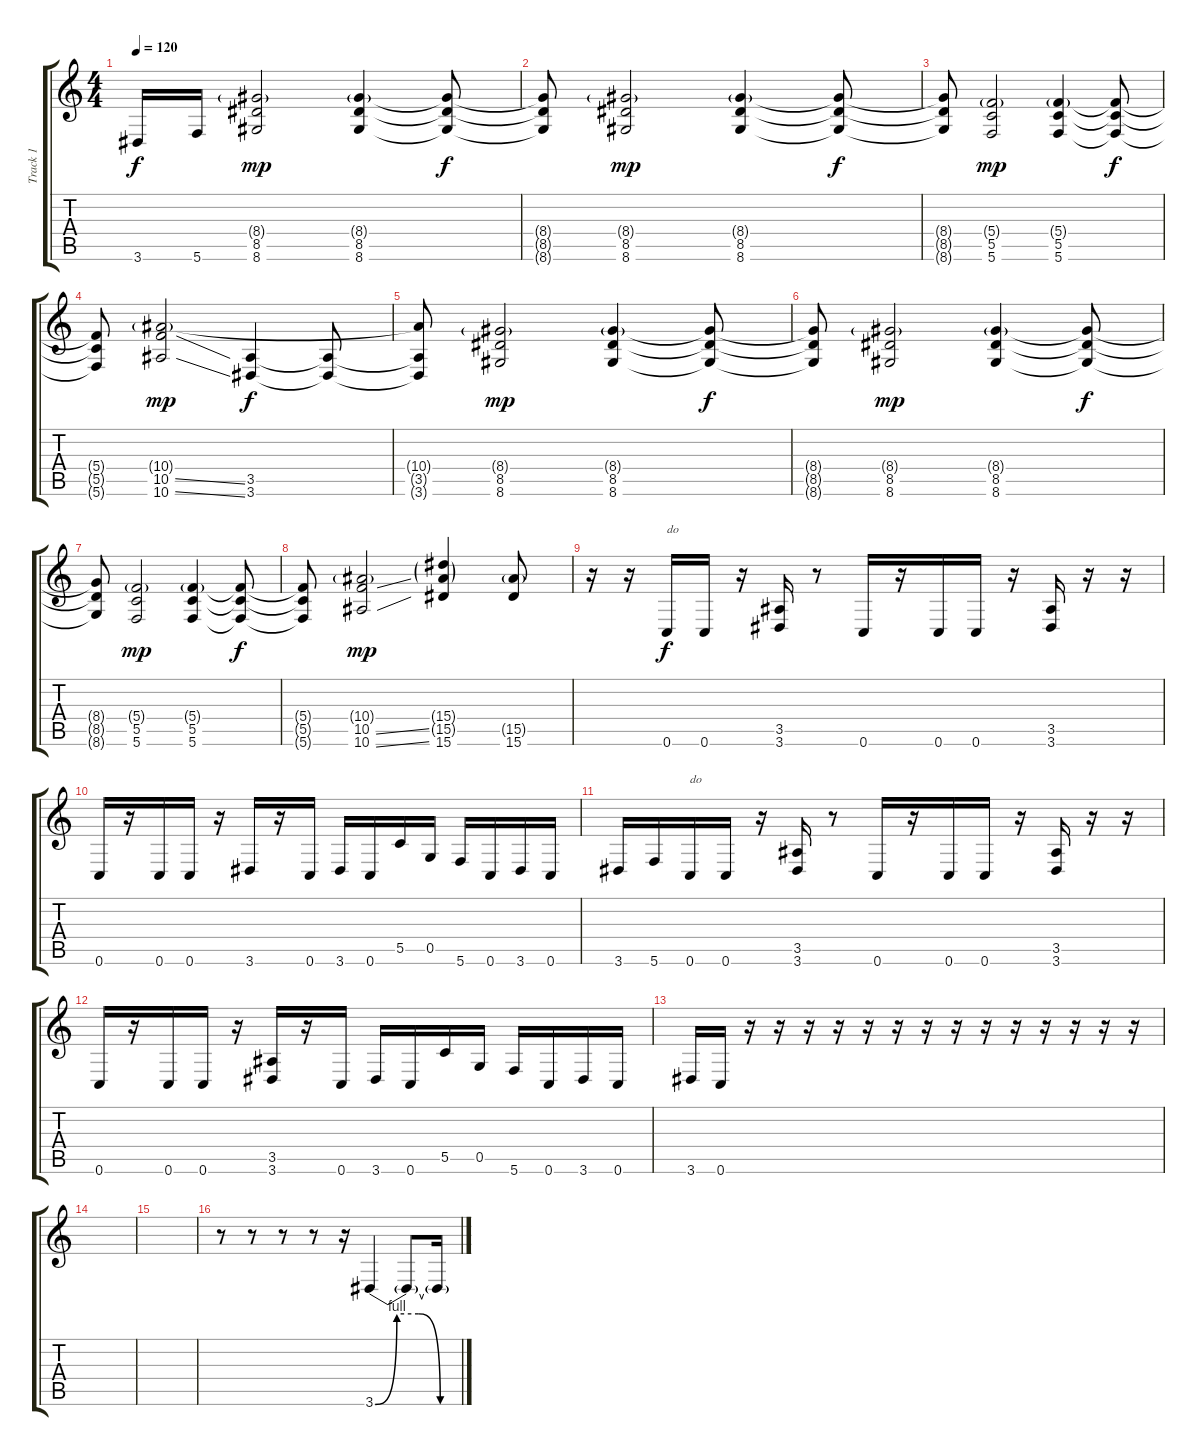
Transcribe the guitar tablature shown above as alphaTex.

\track ("Track 1" "Track 1") {instrument distortionguitar}
\staff {score tabs}
\tuning (D4 A3 F3 C3 G2 C2) {hide}
\ts (4 4)
\tempo 120
\clef g2
\ks c
3.6.16{dy f} 5.6.16 (8.4{g} 8.5 8.6).2{dy mp} (8.4{g} 8.5 8.6).4 (8.4{t} 8.5{t} 8.6{t}).8{dy f} |
(8.4{t} 8.5{t} 8.6{t}).8 (8.4{g} 8.5 8.6).2{dy mp} (8.4{g} 8.5 8.6).4 (8.4{t} 8.5{t} 8.6{t}).8{dy f} |
(8.4{t} 8.5{t} 8.6{t}).8 (5.4{g} 5.5 5.6).2{dy mp} (5.4{g} 5.5 5.6).4 (5.4{t} 5.5{t} 5.6{t}).8{dy f} |
(5.4{t} 5.5{t} 5.6{t}).8 (10.4{g} 10.5{ss} 10.6{ss}).2{dy mp} (3.5 3.6).4{dy f} (3.5{t} 3.6{t}).8 |
(10.4{t} 3.5{t} 3.6{t}).8 (8.4{g} 8.5 8.6).2{dy mp} (8.4{g} 8.5 8.6).4 (8.4{t} 8.5{t} 8.6{t}).8{dy f} |
(8.4{t} 8.5{t} 8.6{t}).8 (8.4{g} 8.5 8.6).2{dy mp} (8.4{g} 8.5 8.6).4 (8.4{t} 8.5{t} 8.6{t}).8{dy f} |
(8.4{t} 8.5{t} 8.6{t}).8 (5.4{g} 5.5 5.6).2{dy mp} (5.4{g} 5.5 5.6).4 (5.4{t} 5.5{t} 5.6{t}).8{dy f} |
(5.4{t} 5.5{t} 5.6{t}).8 (10.4{g} 10.5{ss} 10.6{ss}).2{dy mp} (15.4{g} 15.5{g} 15.6).4 (15.5{g} 15.6).8 |
r.16 r.16 0.6.16{txt "do" dy f} 0.6.16 r.16 (3.5 3.6).16 r.8 0.6.16 r.16 0.6.16 0.6.16 r.16 (3.5 3.6).16 r.16 r.16 |
0.6.16 r.16 0.6.16 0.6.16 r.16 3.6.16 r.16 0.6.16 3.6.16 0.6.16 5.5.16 0.5.16 5.6.16 0.6.16 3.6.16 0.6.16 |
3.6.16 5.6.16 0.6.16{txt "do"} 0.6.16 r.16 (3.5 3.6).16 r.8 0.6.16 r.16 0.6.16 0.6.16 r.16 (3.5 3.6).16 r.16 r.16 |
0.6.16 r.16 0.6.16 0.6.16 r.16 (3.5 3.6).16 r.16 0.6.16 3.6.16 0.6.16 5.5.16 0.5.16 5.6.16 0.6.16 3.6.16 0.6.16 |
3.6.16 0.6.16 r.16 r.16 r.16 r.16 r.16 r.16 r.16 r.16 r.16 r.16 r.16 r.16 r.16 r.16 |
|
|
r.8 r.8 r.8 r.8 r.16 3.6{be (custom 0 0 15 4 30 4 45 0 60 0)}.4 3.6{t}.8 3.6{t}.16
